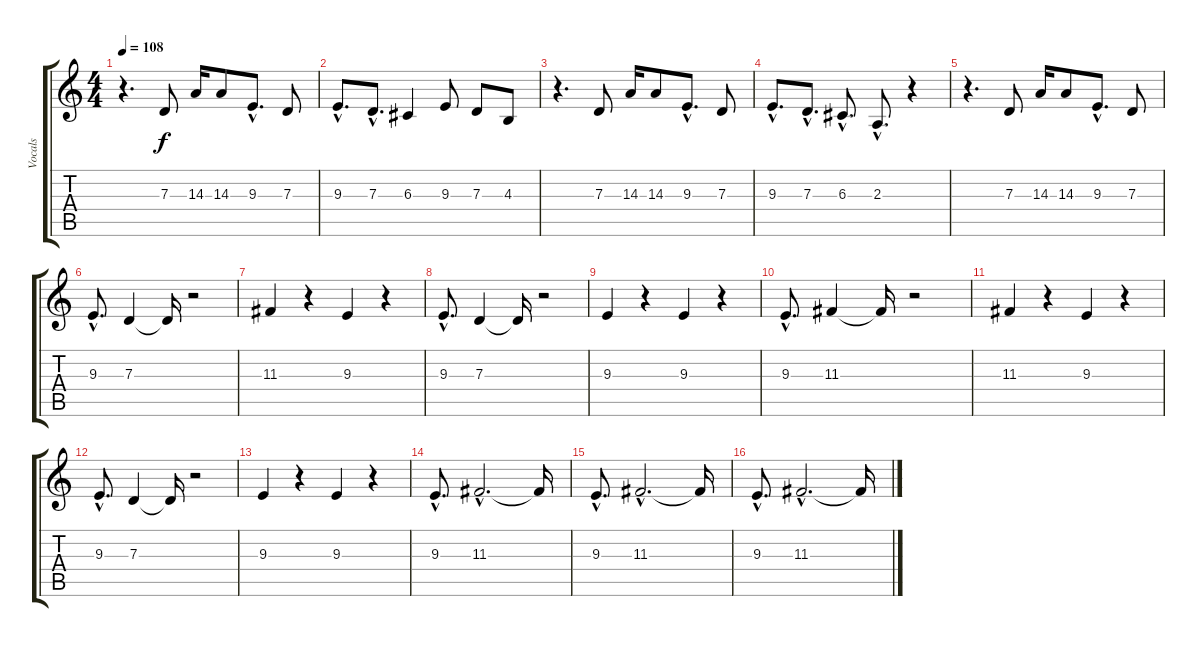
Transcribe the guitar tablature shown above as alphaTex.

\track ("Vocals" "Vocals") {instrument altosax}
\staff {score tabs}
\tuning (E4 B3 G3 D3 A2 E2) {hide}
\ts (4 4)
\tempo 108
\clef g2
\ks c
r.4{d dy f} 7.3.8 14.3.16 14.3.8 9.3{hac}.8{d} 7.3.8 |
9.3{hac}.8{d} 7.3{hac}.8{d} 6.3.4 9.3.8 7.3.8 4.3.8 |
r.4{d} 7.3.8 14.3.16 14.3.8 9.3{hac}.8{d} 7.3.8 |
9.3{hac}.8{d} 7.3{hac}.8{d} 6.3{hac}.8{d} 2.3{hac}.8{d} r.4 |
r.4{d} 7.3.8 14.3.16 14.3.8 9.3{hac}.8{d} 7.3.8 |
9.3{hac}.8{d} 7.3.4 7.3{t}.16 r.2 |
11.3.4 r.4 9.3.4 r.4 |
9.3{hac}.8{d} 7.3.4 7.3{t}.16 r.2 |
9.3.4 r.4 9.3.4 r.4 |
9.3{hac}.8{d} 11.3.4 11.3{t}.16 r.2 |
11.3.4 r.4 9.3.4 r.4 |
9.3{hac}.8{d} 7.3.4 7.3{t}.16 r.2 |
9.3.4 r.4 9.3.4 r.4 |
9.3{hac}.8{d} 11.3{hac}.2{d} 11.3{t}.16 |
9.3{hac}.8{d} 11.3{hac}.2{d} 11.3{t}.16 |
9.3{hac}.8{d} 11.3{hac}.2{d} 11.3{t}.16
